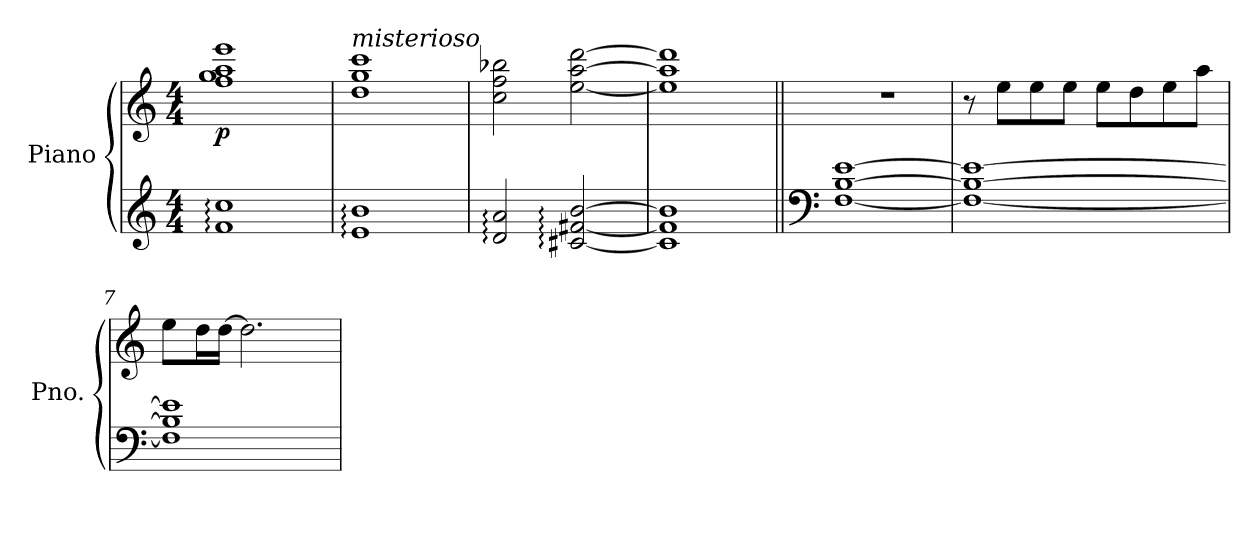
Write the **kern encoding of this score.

**kern	**kern	**dynam
*part1	*part1	*part1
*staff2	*staff1	*staff1/2
*I"Piano	*	*
*I'Pno.	*	*
*clefG2	*clefG2	*
*k[]	*k[]	*
*M4/4	*M4/4	*
*MM78	*MM78	*
=1	=1	=1
!	!	!LO:DY:b
1f:: 1cc::	1ff 1gg 1aa 1eee	p
=2	=2	=2
!	!LO:TX:a:i:t=misterioso	!
1e:: 1b::	1dd 1gg 1ccc	.
=3	=3	=3
2d/:: 2a/::	2cc\ 2ff\ 2bb-X\	.
[2c#X/:: [2f#X/:: [2b/::	[2ee\ [2aa\ [2ddd\	.
=4	=4	=4
1c#] 1f#] 1b]	1ee] 1aa] 1ddd]	.
=5||	=5||	=5||
*clefF4	*	*
[1F [1B [1e	1r	.
=6	=6	=6
1F_ 1B_ 1e_	8r	.
.	8ee\L	.
.	8ee\	.
.	8ee\J	.
.	8ee\L	.
.	8dd\	.
.	8ee\	.
.	8aa\J	.
!!LO:LB:g=z
=7	=7	=7
1F] 1B] 1e]	8ee\L	.
.	16dd\L	.
.	[16dd\JJ	.
.	2.dd\]	.
=	=	=
*-	*-	*-
